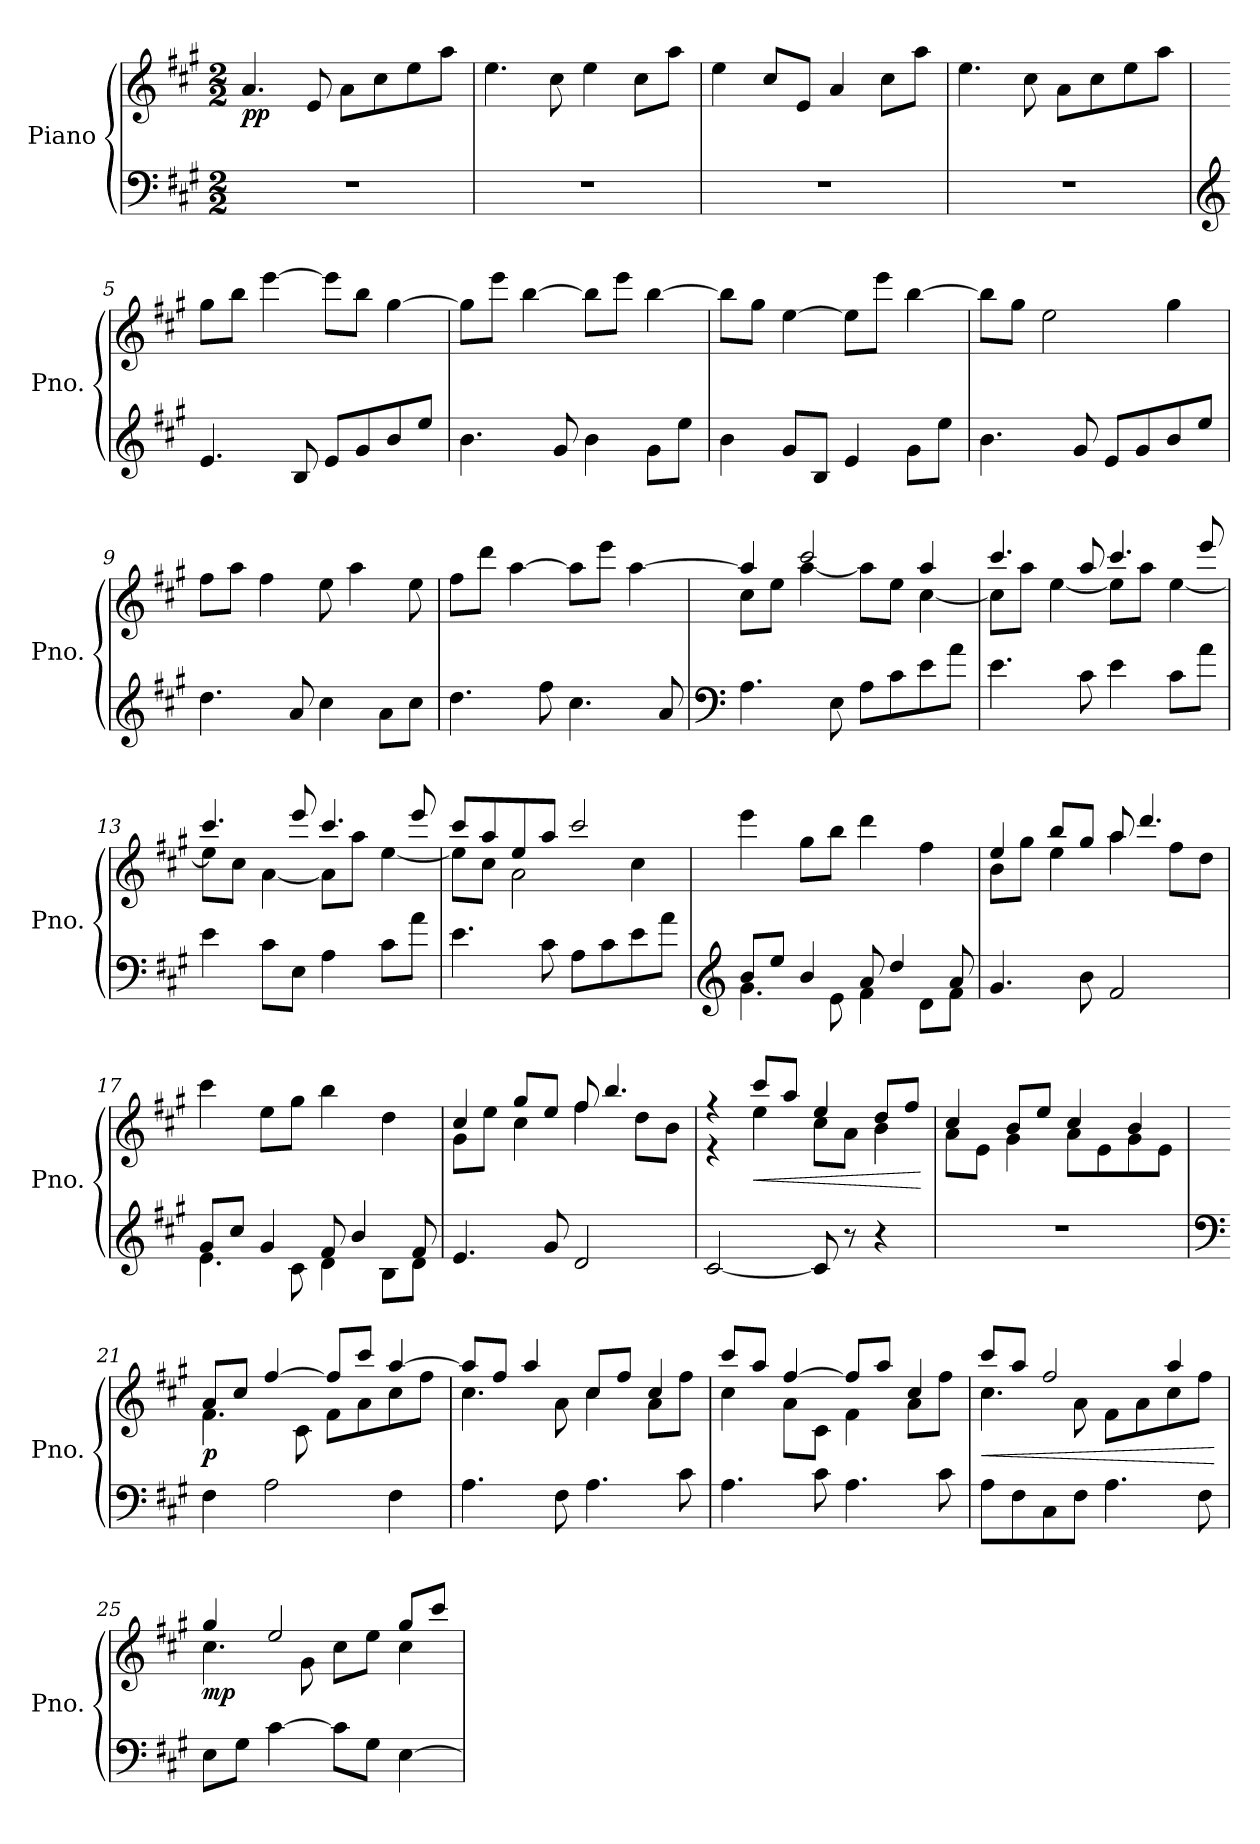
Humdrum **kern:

**kern	**kern	**dynam
*part1	*part1	*part1
*staff2	*staff1	*staff1/2
*I"Piano	*	*
*I'Pno.	*	*
*clefF4	*clefG2	*
*k[f#c#g#]	*k[f#c#g#]	*
*M2/2	*M2/2	*
*MM184	*MM184	*
=1	=1	=1
!	!	!LO:DY:b
1r	4.a/	pp
.	8e/	.
.	8a\L	.
.	8cc#\	.
.	8ee\	.
.	8aa\J	.
=2	=2	=2
1r	4.ee\	.
.	8cc#\	.
.	4ee\	.
.	8cc#\L	.
.	8aa\J	.
=3	=3	=3
1r	4ee\	.
.	8cc#/L	.
.	8e/J	.
.	4a/	.
.	8cc#\L	.
.	8aa\J	.
=4	=4	=4
1r	4.ee\	.
.	8cc#\	.
.	8a\L	.
.	8cc#\	.
.	8ee\	.
.	8aa\J	.
=5	=5	=5
*clefG2	*	*
4.e/	8gg#\L	.
.	8bb\J	.
.	[4eee\	.
8B/	.	.
8e/L	8eee\L]	.
8g#/	8bb\J	.
8b/	[4gg#\	.
8ee/J	.	.
!!LO:LB:g=z
=6	=6	=6
4.b\	8gg#\L]	.
.	8eee\J	.
.	[4bb\	.
8g#/	.	.
4b\	8bb\L]	.
.	8eee\J	.
8g#\L	[4bb\	.
8ee\J	.	.
=7	=7	=7
4b\	8bb\L]	.
.	8gg#\J	.
8g#/L	[4ee\	.
8B/J	.	.
4e/	8ee\L]	.
.	8eee\J	.
8g#\L	[4bb\	.
8ee\J	.	.
=8	=8	=8
4.b\	8bb\L]	.
.	8gg#\J	.
.	2ee\	.
8g#/	.	.
8e/L	.	.
8g#/	.	.
8b/	4gg#\	.
8ee/J	.	.
=9	=9	=9
4.dd\	8ff#\L	.
.	8aa\J	.
.	4ff#\	.
8a/	.	.
4cc#\	8ee\	.
.	4aa\	.
8a\L	.	.
8cc#\J	8ee\	.
=10	=10	=10
4.dd\	8ff#\L	.
.	8ddd\J	.
.	[4aa\	.
8ff#\	.	.
4.cc#\	8aa\L]	.
.	8eee\J	.
.	[4aa\	.
8a/	.	.
!!LO:LB:g=z
=11	=11	=11
*clefF4	*	*
*	*^	*
4.A\	4aa/]	8cc#\L	.
.	.	8ee\J	.
.	2ccc#/	[4aa\	.
8E\	.	.	.
8A\L	.	8aa\L]	.
8c#\	.	8ee\J	.
8e\	4aa/	[4cc#\	.
8a\J	.	.	.
=12	=12	=12	=12
4.e\	4.ccc#/	8cc#\L]	.
.	.	8aa\J	.
.	.	[4ee\	.
8c#\	8aa/	.	.
4e\	4.ccc#/	8ee\L]	.
.	.	8aa\J	.
8c#\L	.	[4ee\	.
8a\J	8eee/	.	.
=13	=13	=13	=13
4e\	4.ccc#/	8ee\L]	.
.	.	8cc#\J	.
8c#\L	.	[4a\	.
8E\J	8eee/	.	.
4A\	4.ccc#/	8a\L]	.
.	.	8aa\J	.
8c#\L	.	[4ee\	.
8a\J	8eee/	.	.
=14	=14	=14	=14
4.e\	8ccc#/L	8ee\L]	.
.	8aa/	8cc#\J	.
.	8ee/	2a\	.
8c#\	8aa/J	.	.
8A\L	2ccc#/	.	.
8c#\	.	.	.
8e\	.	4cc#\	.
8a\J	.	.	.
*	*v	*v	*
!!LO:LB:g=z
=15	=15	=15
*clefG2	*	*
*^	*	*
8b/L	4.g#\	4eee\	.
8ee/J	.	.	.
4b/	.	8gg#\L	.
.	8e\	8bb\J	.
8a/	4f#\	4ddd\	.
4dd/	.	.	.
.	8d\L	4ff#\	.
8a/	8f#\J	.	.
*v	*v	*	*
=16	=16	=16
*	*^	*
4.g#/	4ee/	8b\L	.
.	.	8gg#\J	.
.	8bb/L	4ee\	.
8b\	8gg#/J	.	.
2f#/	8aa/	4aa\	.
.	4.ddd/	.	.
.	.	8ff#\L	.
.	.	8dd\J	.
*	*v	*v	*
=17	=17	=17
*^	*	*
8g#/L	4.e\	4ccc#\	.
8cc#/J	.	.	.
4g#/	.	8ee\L	.
.	8c#\	8gg#\J	.
8f#/	4d\	4bb\	.
4b/	.	.	.
.	8B\L	4dd\	.
8f#/	8d\J	.	.
*v	*v	*	*
=18	=18	=18
*	*^	*
4.e/	4cc#/	8g#\L	.
.	.	8ee\J	.
.	8gg#/L	4cc#\	.
8g#/	8ee/J	.	.
2d/	8ff#/	4ff#\	.
.	4.bb/	.	.
.	.	8dd\L	.
.	.	8b\J	.
!!LO:LB:g=z	!!
=19	=19	=19	=19
[2c#/	4re	4rff	.
!	!	!	!LO:HP:b
.	8ccc#/L	4ee\	<
.	8aa/J	.	.
8c#/]	4ee/	8cc#\L	.
8r	.	8a\J	.
4r	8dd/L	4b\	.
.	8ff#/J	.	.
*	*v	*v	*
.	.	[
=20	=20	=20
*	*^	*
1r	4cc#/	8a\L	.
.	.	8e\J	.
.	8b/L	4g#\	.
.	8ee/J	.	.
.	4cc#/	8a\L	.
.	.	8e\	.
.	4b/	8g#\	.
.	.	8e\J	.
=21	=21	=21	=21
*clefF4	*	*	*
!	!	!	!LO:DY:b
4F#\	8a/L	4.f#\	p
.	8cc#/J	.	.
2A\	[4ff#/	.	.
.	.	8c#\	.
.	8ff#/L]	8f#\L	.
.	8ccc#/J	8a\	.
4F#\	[4aa/	8cc#\	.
.	.	8ff#\J	.
=22	=22	=22	=22
4.A\	8aa/L]	4.cc#\	.
.	8ff#/J	.	.
.	4aa/	.	.
8F#\	.	8a\	.
4.A\	8cc#/L	4cc#\	.
.	8ff#/J	.	.
.	4cc#/	8a\L	.
8c#\	.	8ff#\J	.
!!LO:PB:g=z	!!
=23	=23	=23	=23
4.A\	8ccc#/L	4cc#\	.
.	8aa/J	.	.
.	[4ff#/	8a\L	.
8c#\	.	8c#\J	.
4.A\	8ff#/L]	4f#\	.
.	8aa/J	.	.
.	4cc#/	8a\L	.
8c#\	.	8ff#\J	.
=24	=24	=24	=24
!	!	!	!LO:HP:b
8A\L	8ccc#/L	4.cc#\	<
8F#\	8aa/J	.	.
8C#\	2ff#/	.	.
8F#\J	.	8a\	.
4.A\	.	8f#\L	.
.	.	8a\	.
.	4aa/	8cc#\	.
8F#\	.	8ff#\J	.
*	*v	*v	*
.	.	[
=25	=25	=25
*	*^	*
!	!	!	!LO:DY:b
8E\L	4gg#/	4.cc#\	mp
8G#\J	.	.	.
[4c#\	2ee/	.	.
.	.	8g#\	.
8c#\L]	.	8cc#\L	.
8G#\J	.	8ee\J	.
[4E\	8gg#/L	4cc#\	.
.	8ccc#/J	.	.
*	*v	*v	*
=	=	=
*-	*-	*-
